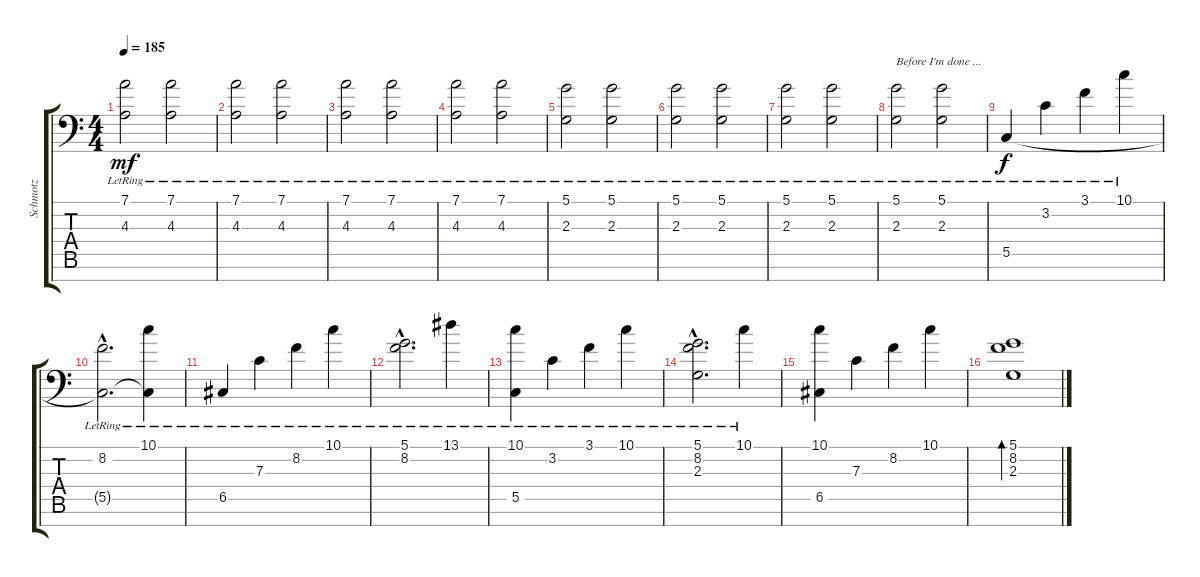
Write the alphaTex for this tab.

\track ("Schmotz" "Schmotz") {instrument brightacousticpiano}
\staff {score tabs}
\tuning (D4 A3 F3 C3 G2 D2 A1) {hide}
\ts (4 4)
\tempo 185
\clef f4
\ks c
(7.1{lr} 4.3{lr}).2{dy mf} (7.1{lr} 4.3{lr}).2 |
(7.1{lr} 4.3{lr}).2 (7.1{lr} 4.3{lr}).2 |
(7.1{lr} 4.3{lr}).2 (7.1{lr} 4.3{lr}).2 |
(7.1{lr} 4.3{lr}).2 (7.1{lr} 4.3{lr}).2 |
(5.1{lr} 2.3{lr}).2 (5.1{lr} 2.3{lr}).2 |
(5.1{lr} 2.3{lr}).2 (5.1{lr} 2.3{lr}).2 |
(5.1{lr} 2.3{lr}).2 (5.1{lr} 2.3{lr}).2 |
(5.1{lr} 2.3{lr}).2{txt "Before I'm done ..."} (5.1{lr} 2.3{lr}).2 |
5.5{lr}.4{dy f} 3.2{lr}.4 3.1{lr}.4 10.1{lr}.4 |
(8.2{hac lr} 5.5{hac t}).2{d} (10.1{lr} 5.5{t}).4 |
6.5{lr}.4 7.3{lr}.4 8.2{lr}.4 10.1{lr}.4 |
(5.1{hac lr} 8.2{hac lr}).2{d} 13.1{lr}.4 |
(10.1{lr} 5.5{lr}).4 3.2{lr}.4 3.1{lr}.4 10.1{lr}.4 |
(5.1{hac lr} 8.2{hac lr} 2.3{hac lr}).2{d} 10.1{lr}.4 |
(10.1 6.5).4 7.3.4 8.2.4 10.1.4 |
(5.1 8.2 2.3).1{bd 480}
